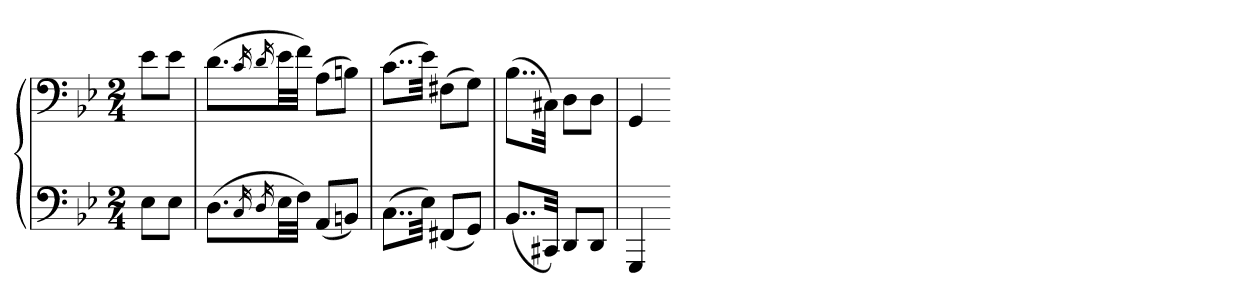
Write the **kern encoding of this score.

**kern	**kern
*part1	*part1
*staff2	*staff1
*clefF4	*clefF4
*k[b-e-]	*k[b-e-]
*g:	*g:
*M2/4	*M2/4
=	=
8E-L	8e-L
8E-J	8e-J
=85	=85
(8.DL	(8.dL
16qC	16qc
16qD	16qd
32E-LL	32e-LL
32FJJJ)	32fJJJ)
(8AAL	(8AL
8BBnJ)	8BnJ)
=86	=86
(8..CL	(8..cL
32E-Jkk)	32e-Jkk)
(8FF#XL	(8F#XL
8GGJ)	8GJ)
=87	=87
(8..BB-L	(8..B-L
32CC#XJkk)	32C#XJkk)
8DDL	8DL
8DDJ	8DJ
=88	=88
4GGG	4GG
=-	=-
*-	*-
